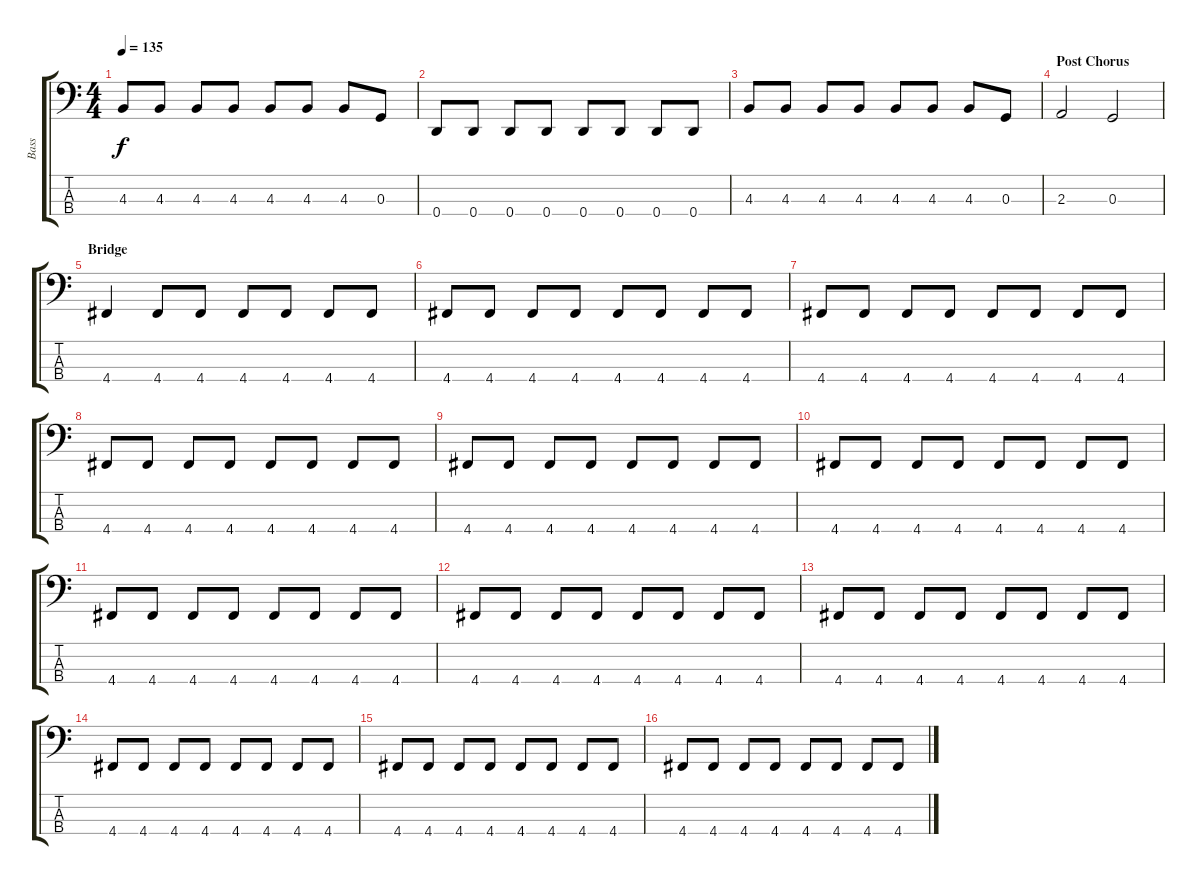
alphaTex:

\track ("Bass" "Bass") {instrument electricbasspick}
\staff {score tabs}
\tuning (F2 C2 G1 D1) {hide}
\ts (4 4)
\tempo 135
\clef f4
\ks c
4.3.8{dy f} 4.3.8 4.3.8 4.3.8 4.3.8 4.3.8 4.3.8 0.3.8 |
0.4.8 0.4.8 0.4.8 0.4.8 0.4.8 0.4.8 0.4.8 0.4.8 |
4.3.8 4.3.8 4.3.8 4.3.8 4.3.8 4.3.8 4.3.8 0.3.8 |
\section ("" "Post Chorus")
2.3.2 0.3.2 |
\section ("" "Bridge")
4.4.4 4.4.8 4.4.8 4.4.8 4.4.8 4.4.8 4.4.8 |
4.4.8 4.4.8 4.4.8 4.4.8 4.4.8 4.4.8 4.4.8 4.4.8 |
4.4.8 4.4.8 4.4.8 4.4.8 4.4.8 4.4.8 4.4.8 4.4.8 |
4.4.8 4.4.8 4.4.8 4.4.8 4.4.8 4.4.8 4.4.8 4.4.8 |
4.4.8 4.4.8 4.4.8 4.4.8 4.4.8 4.4.8 4.4.8 4.4.8 |
4.4.8 4.4.8 4.4.8 4.4.8 4.4.8 4.4.8 4.4.8 4.4.8 |
4.4.8 4.4.8 4.4.8 4.4.8 4.4.8 4.4.8 4.4.8 4.4.8 |
4.4.8 4.4.8 4.4.8 4.4.8 4.4.8 4.4.8 4.4.8 4.4.8 |
4.4.8 4.4.8 4.4.8 4.4.8 4.4.8 4.4.8 4.4.8 4.4.8 |
4.4.8 4.4.8 4.4.8 4.4.8 4.4.8 4.4.8 4.4.8 4.4.8 |
4.4.8 4.4.8 4.4.8 4.4.8 4.4.8 4.4.8 4.4.8 4.4.8 |
4.4.8 4.4.8 4.4.8 4.4.8 4.4.8 4.4.8 4.4.8 4.4.8
